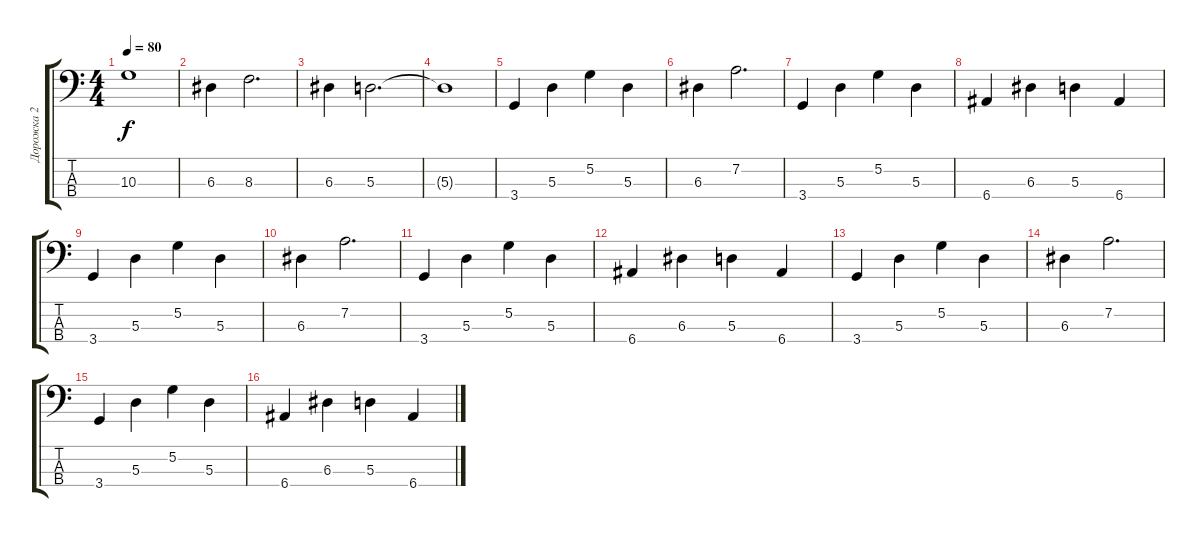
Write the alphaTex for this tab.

\track ("Дорожка 2" "Дорожка 2") {instrument electricbasspick}
\staff {score tabs}
\tuning (G2 D2 A1 E1) {hide}
\ts (4 4)
\tempo 80
\clef f4
\ks c
10.3.1{dy f} |
6.3.4 8.3.2{d} |
6.3.4 5.3.2{d} |
5.3{t}.1 |
3.4.4 5.3.4 5.2.4 5.3.4 |
6.3.4 7.2.2{d} |
3.4.4 5.3.4 5.2.4 5.3.4 |
6.4.4 6.3.4 5.3.4 6.4.4 |
3.4.4 5.3.4 5.2.4 5.3.4 |
6.3.4 7.2.2{d} |
3.4.4 5.3.4 5.2.4 5.3.4 |
6.4.4 6.3.4 5.3.4 6.4.4 |
3.4.4 5.3.4 5.2.4 5.3.4 |
6.3.4 7.2.2{d} |
3.4.4 5.3.4 5.2.4 5.3.4 |
6.4.4 6.3.4 5.3.4 6.4.4
